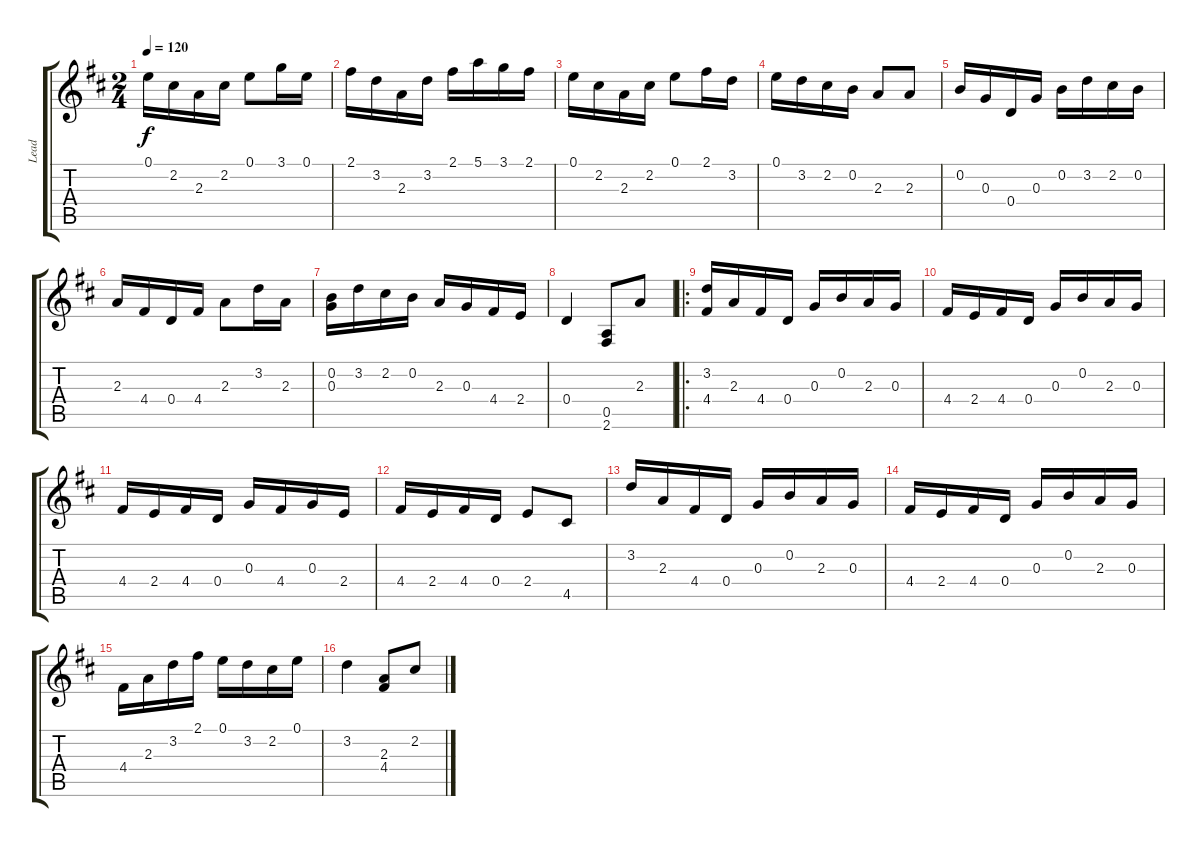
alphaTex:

\track ("Lead" "Lead") {instrument contrabass}
\staff {score tabs}
\tuning (E4 B3 G3 D3 A2 E2) {hide}
\ts (2 4)
\tempo 120
\clef g2
\ks d
0.1.16{dy f} 2.2.16 2.3.16 2.2.16 0.1.8 3.1.16 0.1.16 |
2.1.16 3.2.16 2.3.16 3.2.16 2.1.16 5.1.16 3.1.16 2.1.16 |
0.1.16 2.2.16 2.3.16 2.2.16 0.1.8 2.1.16 3.2.16 |
0.1.16 3.2.16 2.2.16 0.2.16 2.3.8 2.3.8 |
0.2.16 0.3.16 0.4.16 0.3.16 0.2.16 3.2.16 2.2.16 0.2.16 |
2.3.16 4.4.16 0.4.16 4.4.16 2.3.8 3.2.16 2.3.16 |
(0.2 0.3).16 3.2.16 2.2.16 0.2.16 2.3.16 0.3.16 4.4.16 2.4.16 |
0.4.4 (0.5 2.6).8 2.3.8 |
\ro
(3.2 4.4).16 2.3.16 4.4.16 0.4.16 0.3.16 0.2.16 2.3.16 0.3.16 |
4.4.16 2.4.16 4.4.16 0.4.16 0.3.16 0.2.16 2.3.16 0.3.16 |
4.4.16 2.4.16 4.4.16 0.4.16 0.3.16 4.4.16 0.3.16 2.4.16 |
4.4.16 2.4.16 4.4.16 0.4.16 2.4.8 4.5.8 |
3.2.16 2.3.16 4.4.16 0.4.16 0.3.16 0.2.16 2.3.16 0.3.16 |
4.4.16 2.4.16 4.4.16 0.4.16 0.3.16 0.2.16 2.3.16 0.3.16 |
4.4.16 2.3.16 3.2.16 2.1.16 0.1.16 3.2.16 2.2.16 0.1.16 |
3.2.4 (2.3 4.4).8 2.2.8
